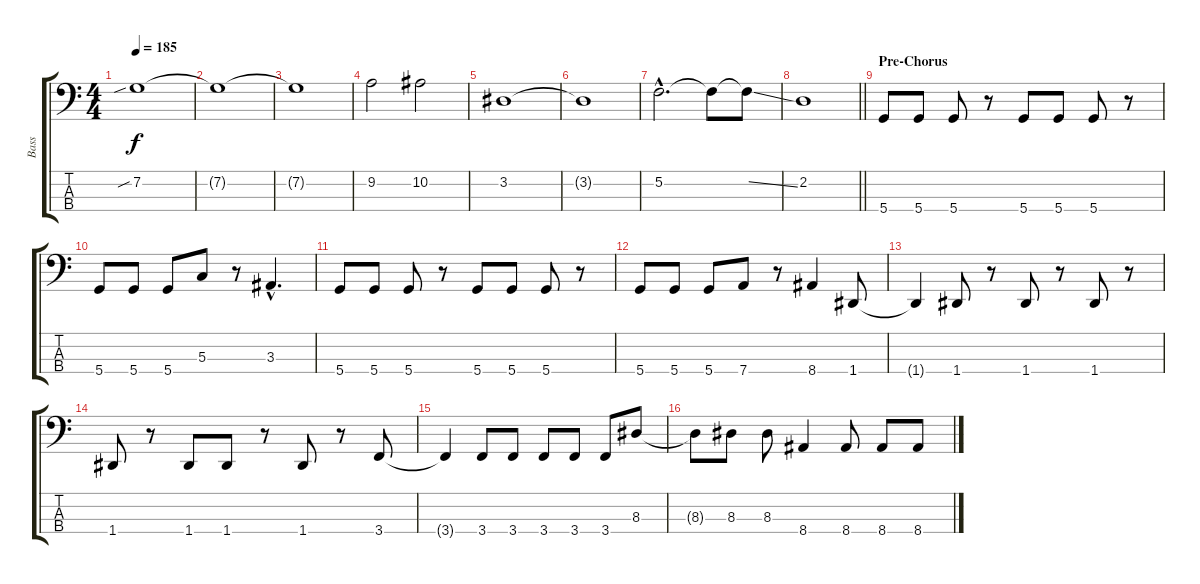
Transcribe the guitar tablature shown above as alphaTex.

\track ("Bass" "Bass") {instrument electricbasspick}
\staff {score tabs}
\tuning (F2 C2 G1 D1) {hide}
\ts (4 4)
\tempo 185
\clef f4
\ks c
7.2{sib}.1{dy f} |
7.2{t}.1 |
7.2{t}.1 |
9.2.2 10.2.2 |
3.2.1 |
3.2{t}.1 |
5.2{hac}.2{d} 5.2{t}.8 5.2{ss t}.8 |
\barLineRight lightlight
2.2.1 |
\section ("" "Pre-Chorus")
5.4.8 5.4.8 5.4.8 r.8 5.4.8 5.4.8 5.4.8 r.8 |
5.4.8 5.4.8 5.4.8 5.3.8 r.8 3.3{hac}.4{d} |
5.4.8 5.4.8 5.4.8 r.8 5.4.8 5.4.8 5.4.8 r.8 |
5.4.8 5.4.8 5.4.8 7.4.8 r.8 8.4.4 1.4.8 |
1.4{t}.4 1.4.8 r.8 1.4.8 r.8 1.4.8 r.8 |
1.4.8 r.8 1.4.8 1.4.8 r.8 1.4.8 r.8 3.4.8 |
3.4{t}.4 3.4.8 3.4.8 3.4.8 3.4.8 3.4.8 8.3.8 |
8.3{t}.8 8.3.8 8.3.8 8.4.4 8.4.8 8.4.8 8.4.8
